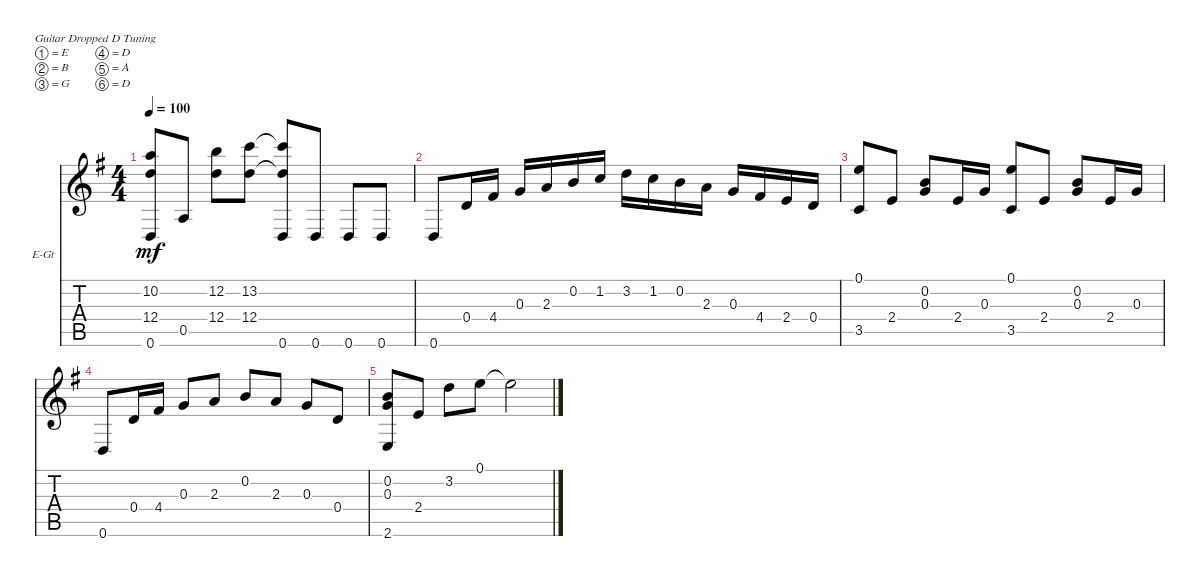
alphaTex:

\defaultSystemsLayout 4
\bracketExtendMode nobrackets
\firstSystemTrackNameOrientation horizontal
\otherSystemsTrackNameOrientation horizontal
\track ("Jazz Guitar" "E-Gt") {instrument electricguitarjazz}
\staff {score tabs}
\tuning (E4 B3 G3 D3 A2 D2)
\ts (4 4)
\tempo 100
\clef g2
\ks g
(10.2 12.4 0.6).8{dy mf} 0.5.8 (12.4 12.2).8 (12.4 13.2).8 (13.2{t} 12.4{t} 0.6).8 0.6.8 0.6.8 0.6.8 |
0.6.8 0.4.16 4.4.16 0.3.16 2.3.16 0.2.16 1.2.16 3.2.16 1.2.16 0.2.16 2.3.16 0.3.16 4.4.16 2.4.16 0.4.16 |
(3.5 0.1).8 2.4.8 (0.3 0.2).8 2.4.16 0.3.16 (3.5 0.1).8 2.4.8 (0.3 0.2).8 2.4.16 0.3.16 |
0.6.8 0.4.16 4.4.16 0.3.8 2.3.8 0.2.8 2.3.8 0.3.8 0.4.8 |
(0.2 0.3 2.6).8 2.4.8 3.2.8 0.1.8 0.1{t}.2
